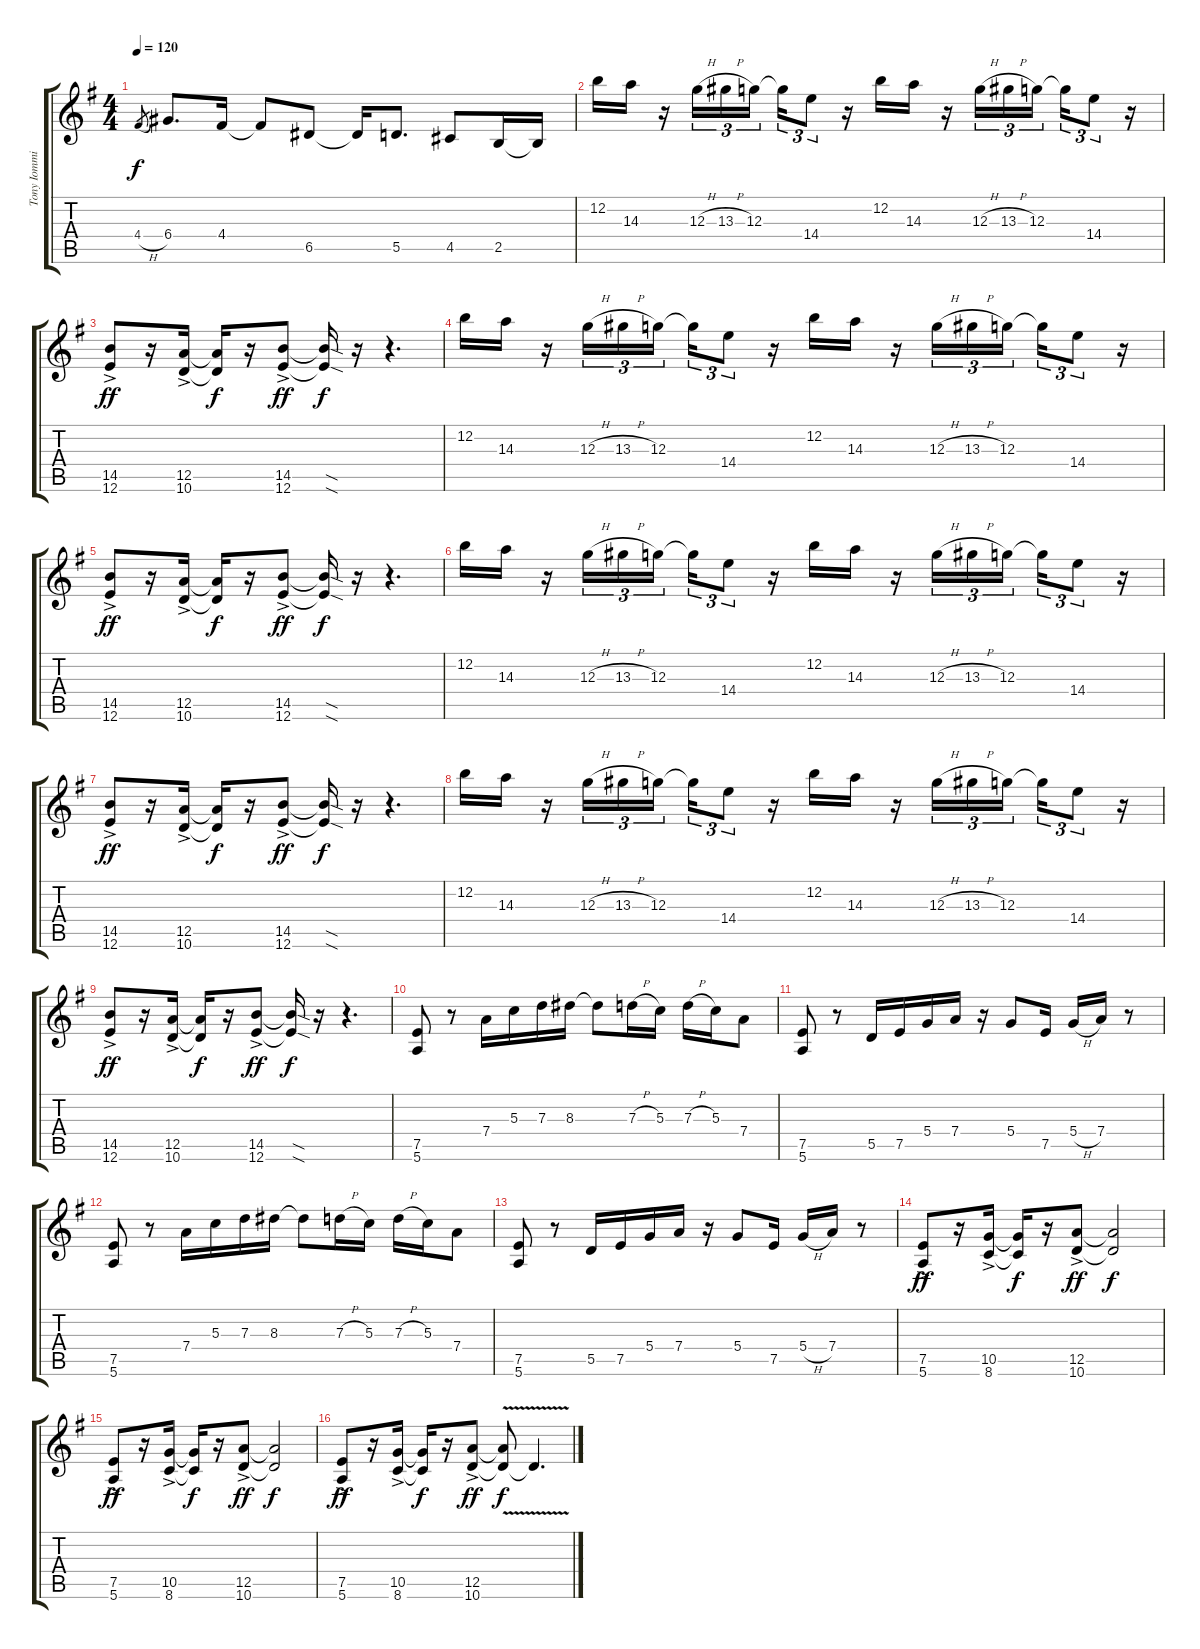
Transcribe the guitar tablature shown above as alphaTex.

\track ("Tony Iommi" "Tony Iommi") {instrument overdrivenguitar}
\staff {score tabs}
\tuning (E4 B3 G3 D3 A2 E2) {hide}
\ts (4 4)
\tempo 120
\clef g2
\ks g
4.4{h}.8{gr dy f} 6.4.8{d} 4.4.16 4.4{t}.8 6.5.8 6.5{t}.16 5.5.8{d} 4.5.8 2.5.16 2.5{t}.16 |
12.2.16 14.3.16 r.16 12.3{h}.16{tu (3 2)} 13.3{h}.16{tu (3 2)} 12.3.16{tu (3 2) beam splitsecondary} 12.3{t}.16{tu (3 2)} 14.4.8{tu (3 2)} r.16 12.2.16 14.3.16 r.16 12.3{h}.16{tu (3 2)} 13.3{h}.16{tu (3 2)} 12.3.16{tu (3 2) beam splitsecondary} 12.3{t}.16{tu (3 2)} 14.4.8{tu (3 2)} r.16 |
(14.5{ac} 12.6{ac}).8{dy ff} r.16 (12.5{ac} 10.6{ac}).16 (12.5{t} 10.6{t}).16{dy f} r.16 (14.5{ac} 12.6{ac}).8{dy ff} (14.5{sod t} 12.6{sod t}).16{dy f} r.16 r.4{d} |
12.2.16 14.3.16 r.16 12.3{h}.16{tu (3 2)} 13.3{h}.16{tu (3 2)} 12.3.16{tu (3 2) beam splitsecondary} 12.3{t}.16{tu (3 2)} 14.4.8{tu (3 2)} r.16 12.2.16 14.3.16 r.16 12.3{h}.16{tu (3 2)} 13.3{h}.16{tu (3 2)} 12.3.16{tu (3 2) beam splitsecondary} 12.3{t}.16{tu (3 2)} 14.4.8{tu (3 2)} r.16 |
(14.5{ac} 12.6{ac}).8{dy ff} r.16 (12.5{ac} 10.6{ac}).16 (12.5{t} 10.6{t}).16{dy f} r.16 (14.5{ac} 12.6{ac}).8{dy ff} (14.5{sod t} 12.6{sod t}).16{dy f} r.16 r.4{d} |
12.2.16 14.3.16 r.16 12.3{h}.16{tu (3 2)} 13.3{h}.16{tu (3 2)} 12.3.16{tu (3 2) beam splitsecondary} 12.3{t}.16{tu (3 2)} 14.4.8{tu (3 2)} r.16 12.2.16 14.3.16 r.16 12.3{h}.16{tu (3 2)} 13.3{h}.16{tu (3 2)} 12.3.16{tu (3 2) beam splitsecondary} 12.3{t}.16{tu (3 2)} 14.4.8{tu (3 2)} r.16 |
(14.5{ac} 12.6{ac}).8{dy ff} r.16 (12.5{ac} 10.6{ac}).16 (12.5{t} 10.6{t}).16{dy f} r.16 (14.5{ac} 12.6{ac}).8{dy ff} (14.5{sod t} 12.6{sod t}).16{dy f} r.16 r.4{d} |
12.2.16 14.3.16 r.16 12.3{h}.16{tu (3 2)} 13.3{h}.16{tu (3 2)} 12.3.16{tu (3 2) beam splitsecondary} 12.3{t}.16{tu (3 2)} 14.4.8{tu (3 2)} r.16 12.2.16 14.3.16 r.16 12.3{h}.16{tu (3 2)} 13.3{h}.16{tu (3 2)} 12.3.16{tu (3 2) beam splitsecondary} 12.3{t}.16{tu (3 2)} 14.4.8{tu (3 2)} r.16 |
(14.5{ac} 12.6{ac}).8{dy ff} r.16 (12.5{ac} 10.6{ac}).16 (12.5{t} 10.6{t}).16{dy f} r.16 (14.5{ac} 12.6{ac}).8{dy ff} (14.5{sod t} 12.6{sod t}).16{dy f} r.16 r.4{d} |
(7.5 5.6).8 r.8 7.4.16 5.3.16 7.3.16 8.3.16 8.3{t}.8 7.3{h}.16 5.3.16 7.3{h}.16 5.3.16 7.4.8 |
(7.5 5.6).8 r.8 5.5.16 7.5.16 5.4.16 7.4.16 r.16 5.4.8 7.5.16 5.4{h}.16 7.4.16 r.8 |
(7.5 5.6).8 r.8 7.4.16 5.3.16 7.3.16 8.3.16 8.3{t}.8 7.3{h}.16 5.3.16 7.3{h}.16 5.3.16 7.4.8 |
(7.5 5.6).8 r.8 5.5.16 7.5.16 5.4.16 7.4.16 r.16 5.4.8 7.5.16 5.4{h}.16 7.4.16 r.8 |
(7.5{ac} 5.6{ac}).8{dy ff} r.16 (10.5{ac} 8.6{ac}).16 (10.5{t} 8.6{t}).16{dy f} r.16 (12.5{ac} 10.6{ac}).8{dy ff} (12.5{t} 10.6{t}).2{dy f} |
(7.5{ac} 5.6{ac}).8{dy ff} r.16 (10.5{ac} 8.6{ac}).16 (10.5{t} 8.6{t}).16{dy f} r.16 (12.5{ac} 10.6{ac}).8{dy ff} (12.5{t} 10.6{t}).2{dy f} |
(7.5{ac} 5.6{ac}).8{dy ff} r.16 (10.5{ac} 8.6{ac}).16 (10.5{t} 8.6{t}).16{dy f} r.16 (12.5{ac} 10.6{ac}).8{dy ff} (12.5{v t} 10.6{v t}).8{dy f} 10.6{v t}.4{d}
